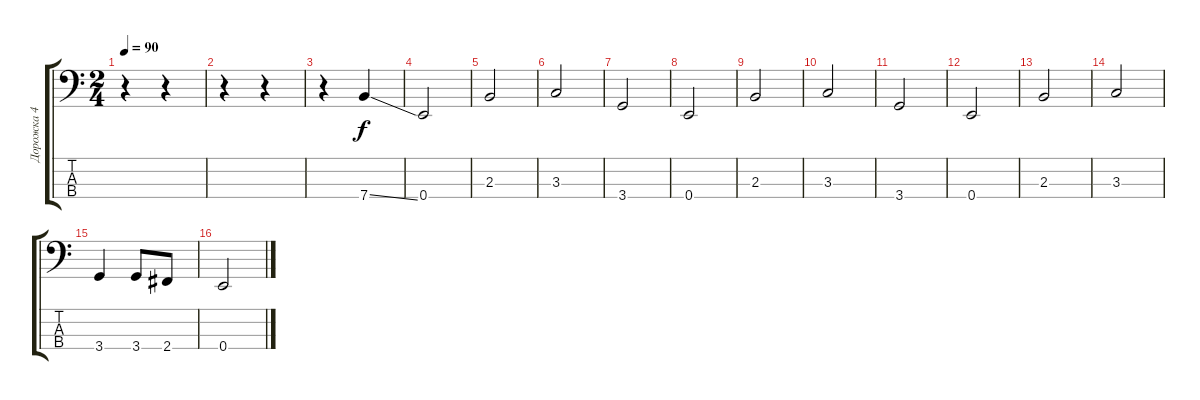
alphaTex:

\track ("Дорожка 4" "Дорожка 4") {instrument electricbassfinger}
\staff {score tabs}
\tuning (G2 D2 A1 E1) {hide}
\ts (2 4)
\tempo 90
\clef f4
\ks c
r.4{dy f} r.4 |
r.4 r.4 |
r.4 7.4{ss}.4 |
0.4.2 |
2.3.2 |
3.3.2 |
3.4.2 |
0.4.2 |
2.3.2 |
3.3.2 |
3.4.2 |
0.4.2 |
2.3.2 |
3.3.2 |
3.4.4 3.4.8 2.4.8 |
0.4.2
